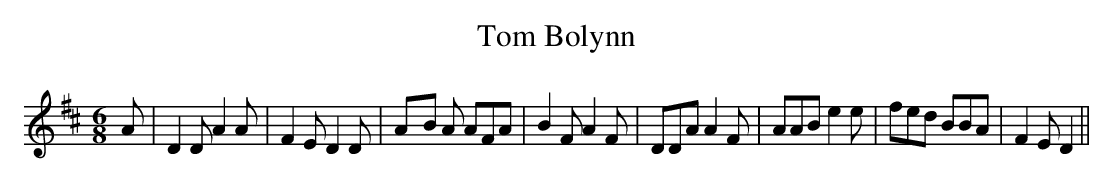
X:1
T:Tom Bolynn
M:6/8
L:1/8
K:D
 A| D2 D A2 A| F2 E D2 D|A-B A AFA| B2 F A2 F| DDA A2 F| AAB e2 e|\
 fed BBA| F2 E D2||
